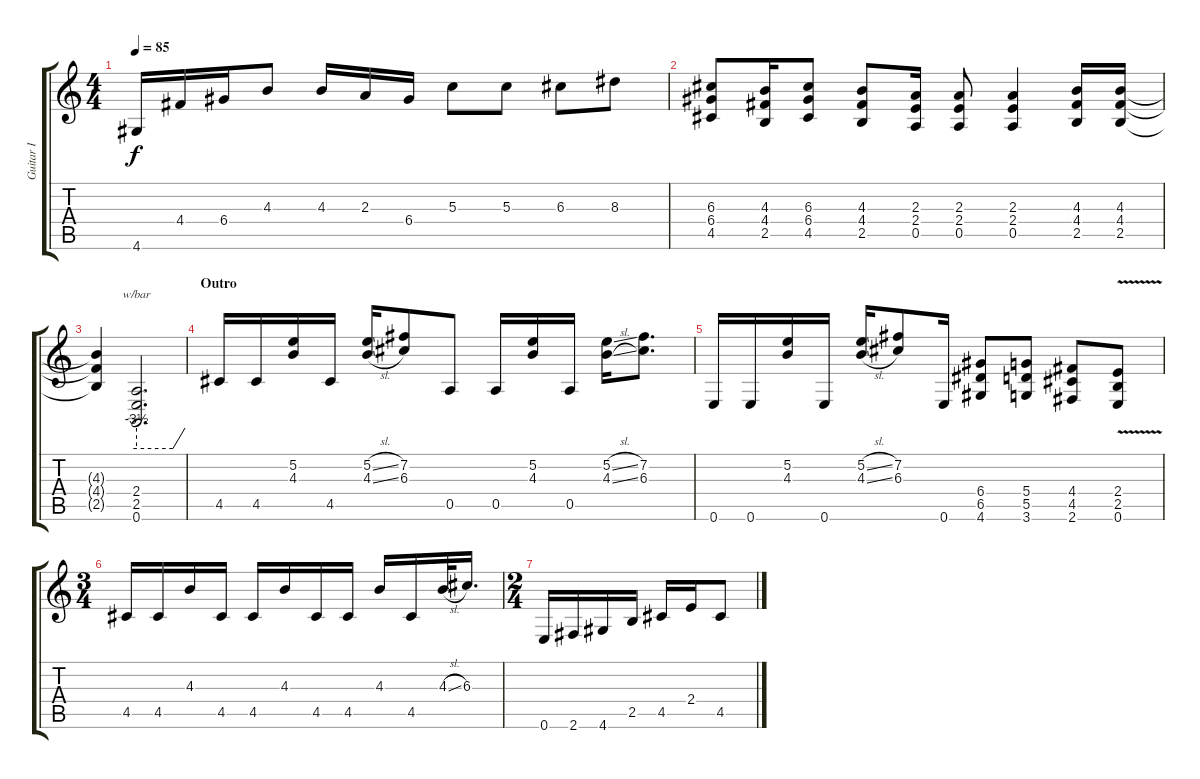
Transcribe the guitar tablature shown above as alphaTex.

\track ("Guitar I" "Guitar I") {instrument overdrivenguitar}
\staff {score tabs}
\tuning (E4 B3 G3 D3 A2 E2) {hide}
\ts (4 4)
\tempo 85
\clef g2
\ks c
4.6.16{dy f} 4.4.16 6.4.16 4.3.8 4.3.16 2.3.16 6.4.16 5.3.8 5.3.8 6.3.8 8.3.8 |
(6.3 6.4 4.5).8 (4.3 4.4 2.5).16 (6.3 6.4 4.5).8 (4.3 4.4 2.5).8 (2.3 2.4 0.5).16 (2.3 2.4 0.5).8 (2.3 2.4 0.5).4 (4.3 4.4 2.5).16 (4.3 4.4 2.5).16 |
(4.3{t} 4.4{t} 2.5{t}).4 (2.4 2.5 0.6).2{d tbe (custom default 0 -14 45 -14 60 0)} |
\section ("" "Outro")
4.5.16 4.5.16 (5.2 4.3).16 4.5.16 (5.2{sl} 4.3{sl}).16 (7.2 6.3).8 0.5.8 0.5.16 (5.2 4.3).16 0.5.16 (5.2{sl} 4.3{sl}).16 (7.2 6.3).8{d} |
0.6.16 0.6.16 (5.2 4.3).16 0.6.16 (5.2{sl} 4.3{sl}).16 (7.2 6.3).8 0.6.16 (6.4 6.5 4.6).8 (5.4 5.5 3.6).8 (4.4 4.5 2.6).8 (2.4 2.5 0.6{v}).8 |
\ts (3 4)
4.5.16 4.5.16 4.3.16 4.5.16 4.5.16 4.3.16 4.5.16 4.5.16 4.3.16 4.5.16 4.3{sl}.32 6.3.16{d} |
\ts (2 4)
0.6.16 2.6.16 4.6.16 2.5.16 4.5.16 2.4.16 4.5.8
